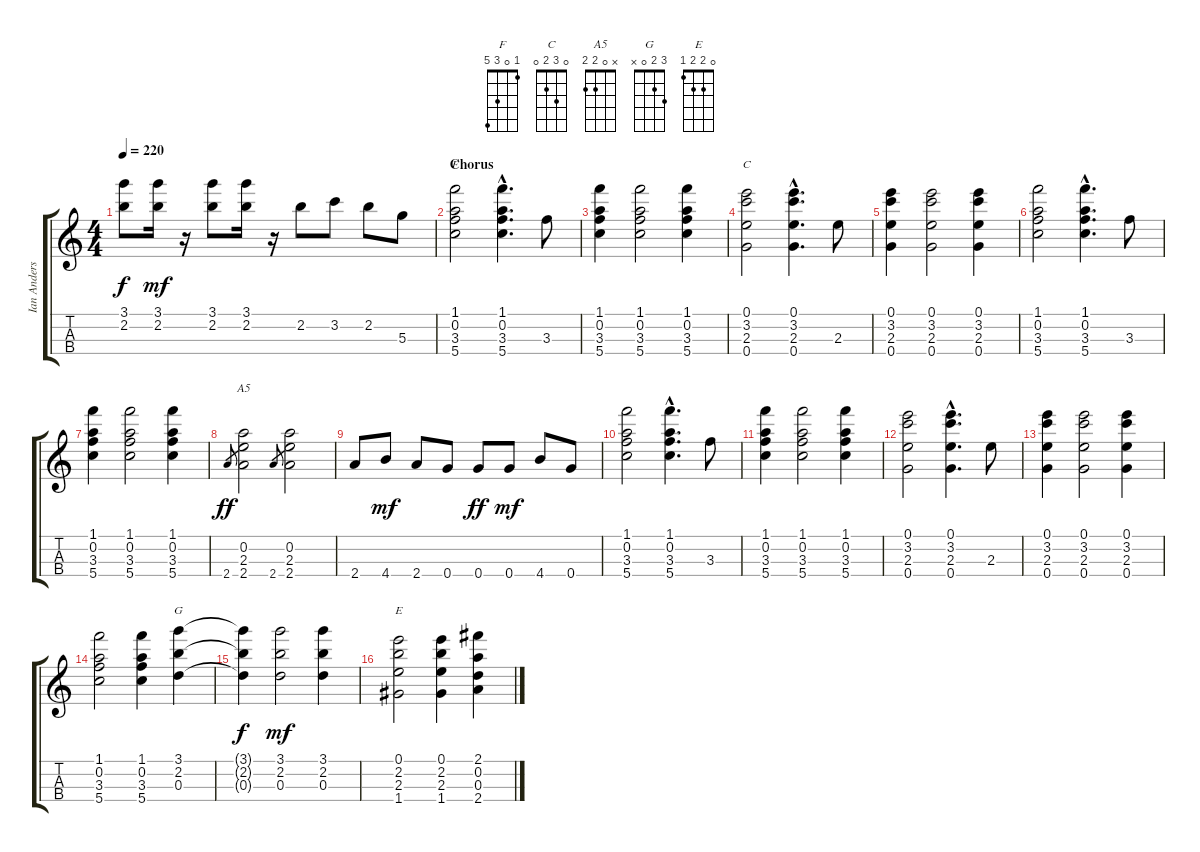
\track ("Ian Anderson (Mandolin)" "Ian Anders") {instrument banjo}
\staff {score tabs}
\tuning (E5 A4 D4 G3) {hide}
\displaytranspose 12
\chord ("F" 1 0 3 5)
\chord ("C" 0 3 2 0)
\chord ("A5" x 0 2 2)
\chord ("G" 3 2 0 x)
\chord ("E" 0 2 2 1)
\ts (4 4)
\tempo 220
\clef g2
\ks c
(3.1{t} 2.2{t}).8{dy f} (3.1 2.2).16{dy mf} r.16 (3.1 2.2).8 (3.1 2.2).16 r.16 2.2.8 3.2.8 2.2.8 5.3.8 |
\section ("" "Chorus")
(1.1 0.2 3.3 5.4).2{ch "F"} (1.1{hac} 0.2{hac} 3.3{hac} 5.4{hac}).4{d} 3.3.8 |
(1.1 0.2 3.3 5.4).4 (1.1 0.2 3.3 5.4).2 (1.1 0.2 3.3 5.4).4 |
(0.1 3.2 2.3 0.4).2{ch "C"} (0.1{hac} 3.2{hac} 2.3{hac} 0.4{hac}).4{d} 2.3.8 |
(0.1 3.2 2.3 0.4).4 (0.1 3.2 2.3 0.4).2 (0.1 3.2 2.3 0.4).4 |
(1.1 0.2 3.3 5.4).2 (1.1{hac} 0.2{hac} 3.3{hac} 5.4{hac}).4{d} 3.3.8 |
(1.1 0.2 3.3 5.4).4 (1.1 0.2 3.3 5.4).2 (1.1 0.2 3.3 5.4).4 |
2.4.8{gr dy ff} (0.2 2.3 2.4).2{ch "A5"} 2.4.8{gr} (0.2 2.3 2.4).2 |
2.4.8 4.4.8{dy mf} 2.4.8 0.4.8 0.4.8{dy ff} 0.4.8{dy mf} 4.4.8 0.4.8 |
(1.1 0.2 3.3 5.4).2 (1.1{hac} 0.2{hac} 3.3{hac} 5.4{hac}).4{d} 3.3.8 |
(1.1 0.2 3.3 5.4).4 (1.1 0.2 3.3 5.4).2 (1.1 0.2 3.3 5.4).4 |
(0.1 3.2 2.3 0.4).2 (0.1{hac} 3.2{hac} 2.3{hac} 0.4{hac}).4{d} 2.3.8 |
(0.1 3.2 2.3 0.4).4 (0.1 3.2 2.3 0.4).2 (0.1 3.2 2.3 0.4).4 |
(1.1 0.2 3.3 5.4).2 (1.1 0.2 3.3 5.4).4 (3.1 2.2 0.3).4{ch "G"} |
(3.1{t} 2.2{t} 0.3{t}).4{dy f} (3.1 2.2 0.3).2{dy mf} (3.1 2.2 0.3).4 |
(0.1 2.2 2.3 1.4).2{ch "E"} (0.1 2.2 2.3 1.4).4 (2.1 0.2 0.3 2.4).4
